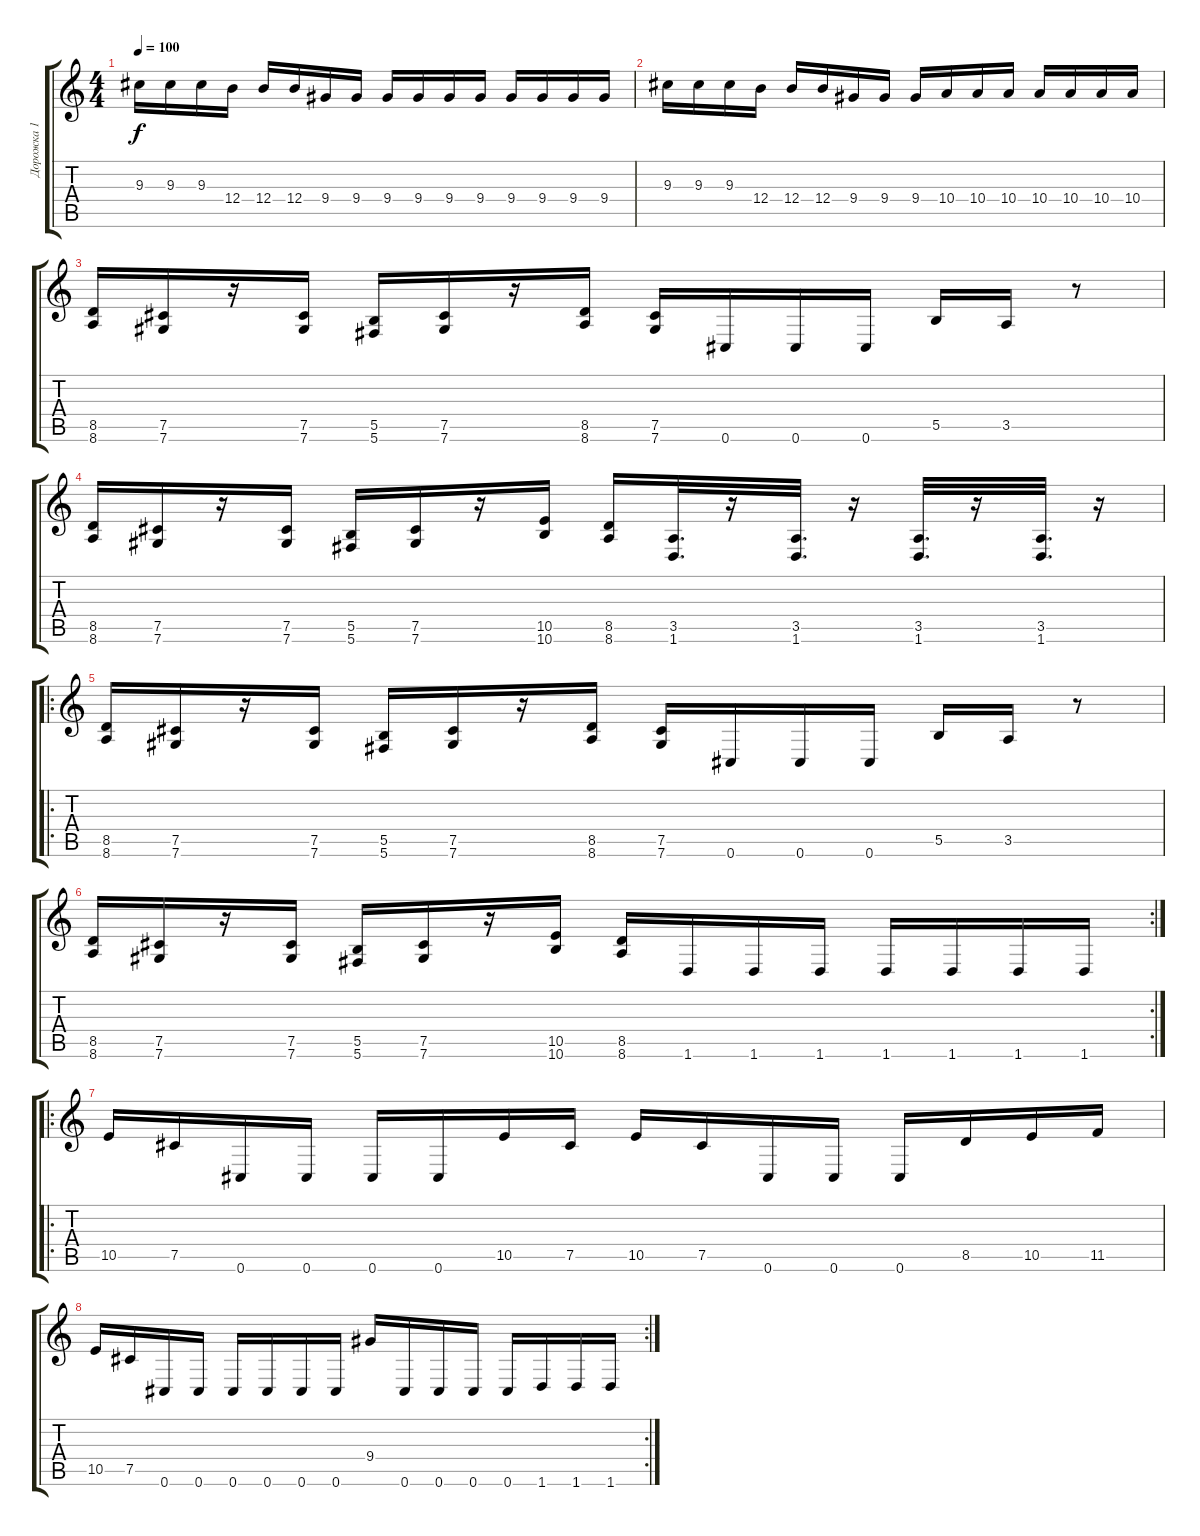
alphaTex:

\track ("Дорожка 1" "Дорожка 1") {instrument distortionguitar}
\staff {score tabs}
\tuning (Db4 Ab3 E3 B2 Gb2 Db2) {hide}
\ts (4 4)
\tempo 100
\clef g2
\ks c
9.3.16{dy f} 9.3.16 9.3.16 12.4.16 12.4.16 12.4.16 9.4.16 9.4.16 9.4.16 9.4.16 9.4.16 9.4.16 9.4.16 9.4.16 9.4.16 9.4.16 |
9.3.16 9.3.16 9.3.16 12.4.16 12.4.16 12.4.16 9.4.16 9.4.16 9.4.16 10.4.16 10.4.16 10.4.16 10.4.16 10.4.16 10.4.16 10.4.16 |
(8.5 8.6).16 (7.5 7.6).16 r.16 (7.5 7.6).16 (5.5 5.6).16 (7.5 7.6).16 r.16 (8.5 8.6).16 (7.5 7.6).16 0.6.16 0.6.16 0.6.16 5.5.16 3.5.16 r.8 |
(8.5 8.6).16 (7.5 7.6).16 r.16 (7.5 7.6).16 (5.5 5.6).16 (7.5 7.6).16 r.16 (10.5 10.6).16 (8.5 8.6).16 (3.5 1.6).32{d} r.16 (3.5 1.6).32{d} r.16 (3.5 1.6).32{d} r.16 (3.5 1.6).32{d} r.16 |
\ro
(8.5 8.6).16 (7.5 7.6).16 r.16 (7.5 7.6).16 (5.5 5.6).16 (7.5 7.6).16 r.16 (8.5 8.6).16 (7.5 7.6).16 0.6.16 0.6.16 0.6.16 5.5.16 3.5.16 r.8 |
\rc 2
(8.5 8.6).16 (7.5 7.6).16 r.16 (7.5 7.6).16 (5.5 5.6).16 (7.5 7.6).16 r.16 (10.5 10.6).16 (8.5 8.6).16 1.6.16 1.6.16 1.6.16 1.6.16 1.6.16 1.6.16 1.6.16 |
\ro
10.5.16 7.5.16 0.6.16 0.6.16 0.6.16 0.6.16 10.5.16 7.5.16 10.5.16 7.5.16 0.6.16 0.6.16 0.6.16 8.5.16 10.5.16 11.5.16 |
\rc 2
10.5.16 7.5.16 0.6.16 0.6.16 0.6.16 0.6.16 0.6.16 0.6.16 9.4.16 0.6.16 0.6.16 0.6.16 0.6.16 1.6.16 1.6.16 1.6.16
